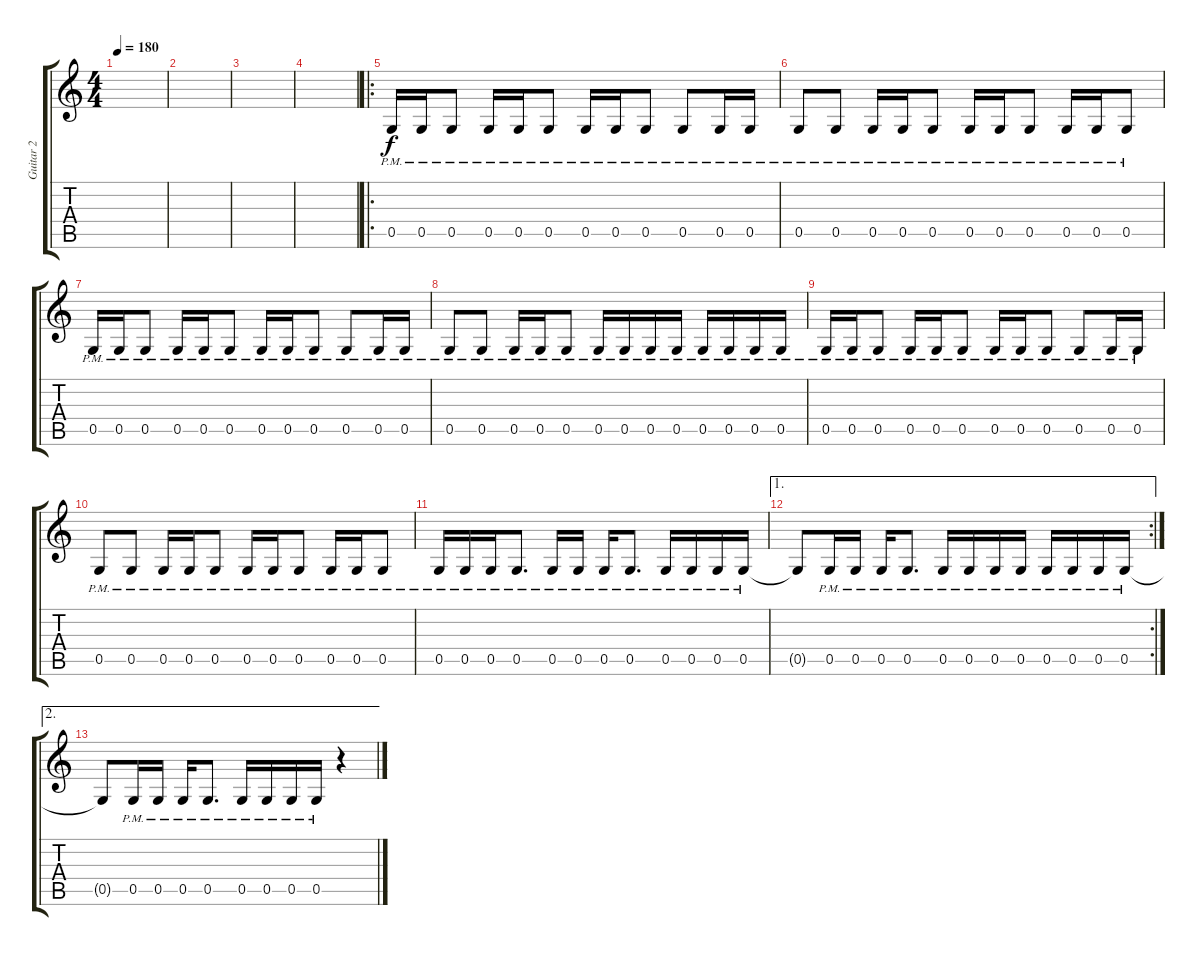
\track ("Guitar 2" "Guitar 2") {instrument overdrivenguitar}
\staff {score tabs}
\tuning (E4 C4 G3 C3 G2 C2) {hide}
\ts (4 4)
\tempo 180
\clef g2
\ks c
|
|
|
|
\ro
0.5{pm}.16 0.5{pm}.16 0.5{pm}.8 0.5{pm}.16 0.5{pm}.16 0.5{pm}.8 0.5{pm}.16 0.5{pm}.16 0.5{pm}.8 0.5{pm}.8 0.5{pm}.16 0.5{pm}.16 |
0.5{pm}.8 0.5{pm}.8 0.5{pm}.16 0.5{pm}.16 0.5{pm}.8 0.5{pm}.16 0.5{pm}.16 0.5{pm}.8 0.5{pm}.16 0.5{pm}.16 0.5{pm}.8 |
0.5{pm}.16 0.5{pm}.16 0.5{pm}.8 0.5{pm}.16 0.5{pm}.16 0.5{pm}.8 0.5{pm}.16 0.5{pm}.16 0.5{pm}.8 0.5{pm}.8 0.5{pm}.16 0.5{pm}.16 |
0.5{pm}.8 0.5{pm}.8 0.5{pm}.16 0.5{pm}.16 0.5{pm}.8 0.5{pm}.16 0.5{pm}.16 0.5{pm}.16 0.5{pm}.16 0.5{pm}.16 0.5{pm}.16 0.5{pm}.16 0.5{pm}.16 |
0.5{pm}.16 0.5{pm}.16 0.5{pm}.8 0.5{pm}.16 0.5{pm}.16 0.5{pm}.8 0.5{pm}.16 0.5{pm}.16 0.5{pm}.8 0.5{pm}.8 0.5{pm}.16 0.5{pm}.16 |
0.5{pm}.8 0.5{pm}.8 0.5{pm}.16 0.5{pm}.16 0.5{pm}.8 0.5{pm}.16 0.5{pm}.16 0.5{pm}.8 0.5{pm}.16 0.5{pm}.16 0.5{pm}.8 |
0.5{pm}.16 0.5{pm}.16 0.5{pm}.16 0.5{pm}.8{d} 0.5{pm}.16 0.5{pm}.16 0.5{pm}.16 0.5{pm}.8{d} 0.5{pm}.16 0.5{pm}.16 0.5{pm}.16 0.5{pm}.16 |
\ae 1
\rc 2
0.5{t}.8 0.5{pm}.16 0.5{pm}.16 0.5{pm}.16 0.5{pm}.8{d} 0.5{pm}.16 0.5{pm}.16 0.5{pm}.16 0.5{pm}.16 0.5{pm}.16 0.5{pm}.16 0.5{pm}.16 0.5{pm}.16 |
\ae 2
0.5{t}.8 0.5{pm}.16 0.5{pm}.16 0.5{pm}.16 0.5{pm}.8{d} 0.5{pm}.16 0.5{pm}.16 0.5{pm}.16 0.5{pm}.16 r.4
